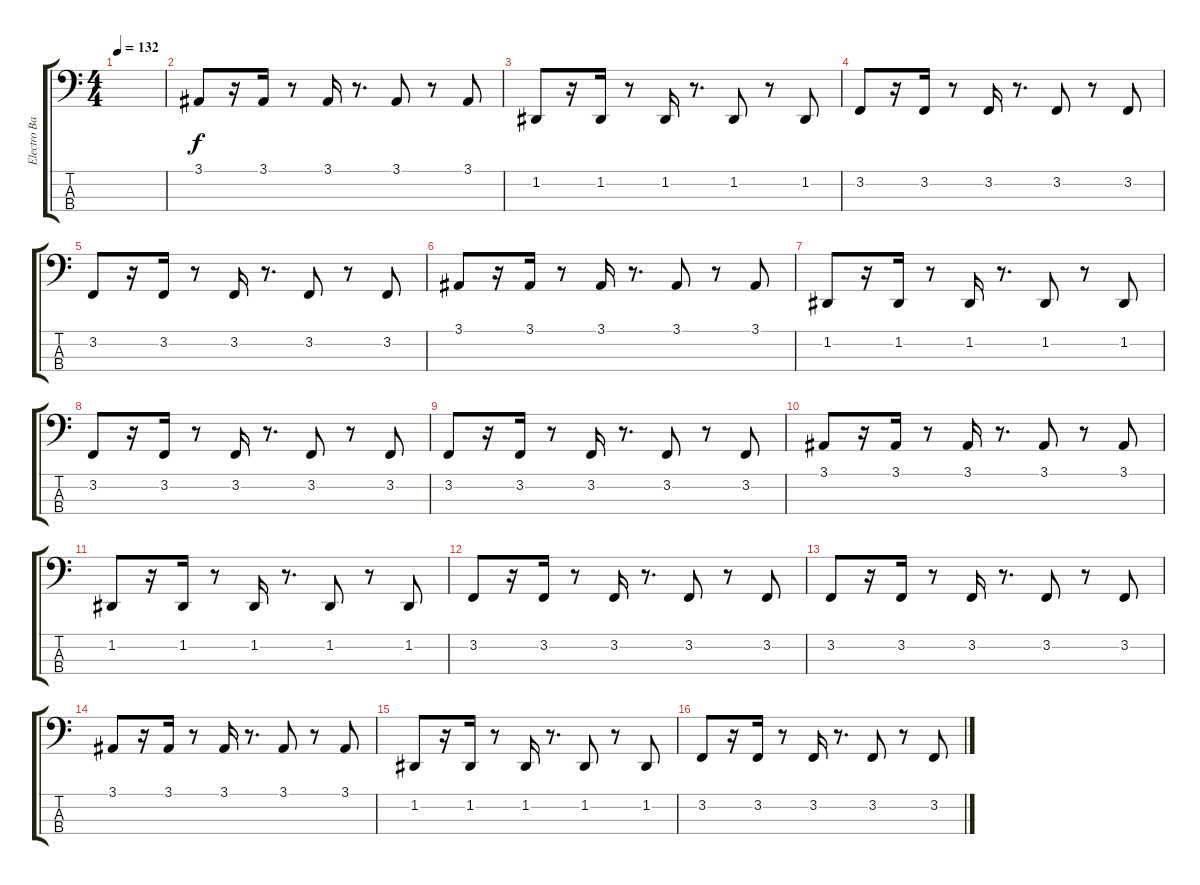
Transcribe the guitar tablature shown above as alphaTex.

\track ("Electro Bass" "Electro Ba") {instrument lead8bassandlead}
\staff {score tabs}
\tuning (G2 D2 A1 E1) {hide}
\ts (4 4)
\tempo 132
\clef f4
\ks c
|
3.1.8 r.16 3.1.16 r.8 3.1.16 r.8{d} 3.1.8 r.8 3.1.8 |
1.2.8 r.16 1.2.16 r.8 1.2.16 r.8{d} 1.2.8 r.8 1.2.8 |
3.2.8 r.16 3.2.16 r.8 3.2.16 r.8{d} 3.2.8 r.8 3.2.8 |
3.2.8 r.16 3.2.16 r.8 3.2.16 r.8{d} 3.2.8 r.8 3.2.8 |
3.1.8 r.16 3.1.16 r.8 3.1.16 r.8{d} 3.1.8 r.8 3.1.8 |
1.2.8 r.16 1.2.16 r.8 1.2.16 r.8{d} 1.2.8 r.8 1.2.8 |
3.2.8 r.16 3.2.16 r.8 3.2.16 r.8{d} 3.2.8 r.8 3.2.8 |
3.2.8 r.16 3.2.16 r.8 3.2.16 r.8{d} 3.2.8 r.8 3.2.8 |
3.1.8 r.16 3.1.16 r.8 3.1.16 r.8{d} 3.1.8 r.8 3.1.8 |
1.2.8 r.16 1.2.16 r.8 1.2.16 r.8{d} 1.2.8 r.8 1.2.8 |
3.2.8 r.16 3.2.16 r.8 3.2.16 r.8{d} 3.2.8 r.8 3.2.8 |
3.2.8 r.16 3.2.16 r.8 3.2.16 r.8{d} 3.2.8 r.8 3.2.8 |
3.1.8 r.16 3.1.16 r.8 3.1.16 r.8{d} 3.1.8 r.8 3.1.8 |
1.2.8 r.16 1.2.16 r.8 1.2.16 r.8{d} 1.2.8 r.8 1.2.8 |
3.2.8 r.16 3.2.16 r.8 3.2.16 r.8{d} 3.2.8 r.8 3.2.8
